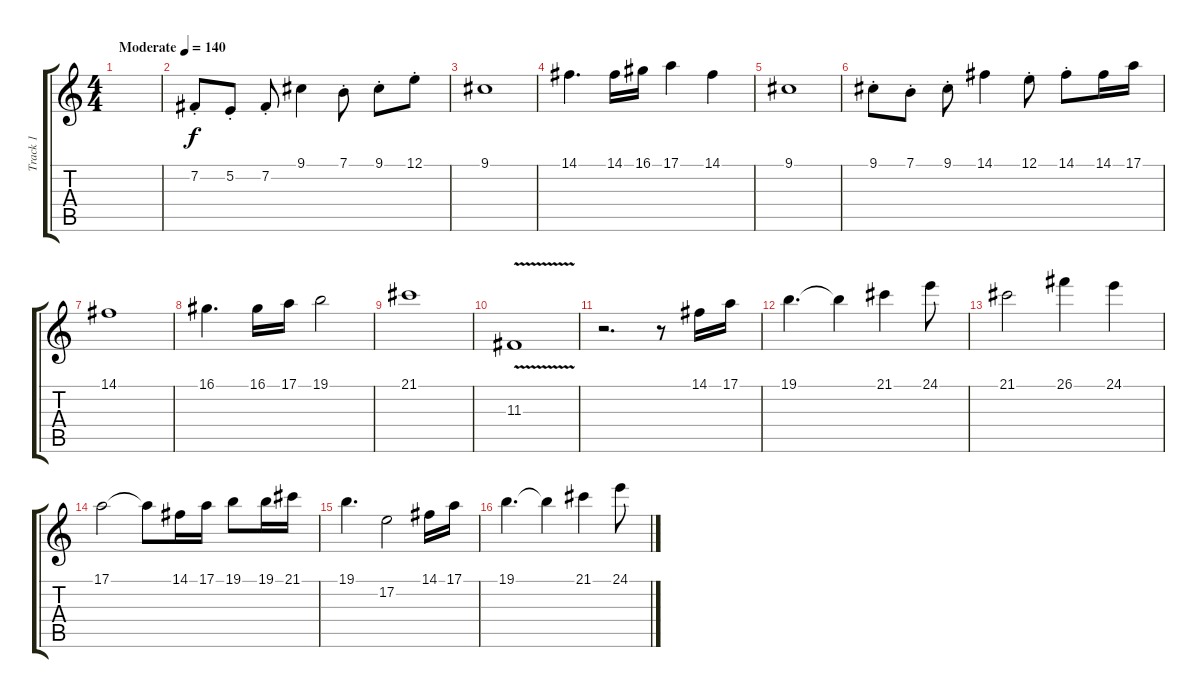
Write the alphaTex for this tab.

\track ("Track 1" "Track 1") {instrument brasssection}
\staff {score tabs}
\tuning (E4 B3 G3 D3 A2 E2) {hide}
\ts (4 4)
\tempo (140 "Moderate")
\clef g2
\ks c
|
7.2{st}.8 5.2{st}.8 7.2{st}.8 9.1.4 7.1{st}.8 9.1{st}.8 12.1{st}.8 |
9.1.1 |
14.1.4{d} 14.1.16 16.1.16 17.1.4 14.1.4 |
9.1.1 |
9.1{st}.8 7.1{st}.8 9.1{st}.8 14.1.4 12.1{st}.8 14.1{st}.8 14.1.16 17.1.16 |
14.1.1 |
16.1.4{d} 16.1.16 17.1.16 19.1.2 |
21.1.1 |
11.3{v}.1 |
r.2{d} r.8 14.1.16{instrument harpsichord} 17.1.16 |
19.1.4{d} 19.1{t}.4 21.1.4 24.1.8 |
21.1.2 26.1.4 24.1.4 |
17.1.2 17.1{t}.8 14.1.16 17.1.16 19.1.8 19.1.16 21.1.16 |
19.1.4{d} 17.2.2 14.1.16 17.1.16 |
19.1.4{d} 19.1{t}.4 21.1.4 24.1.8
